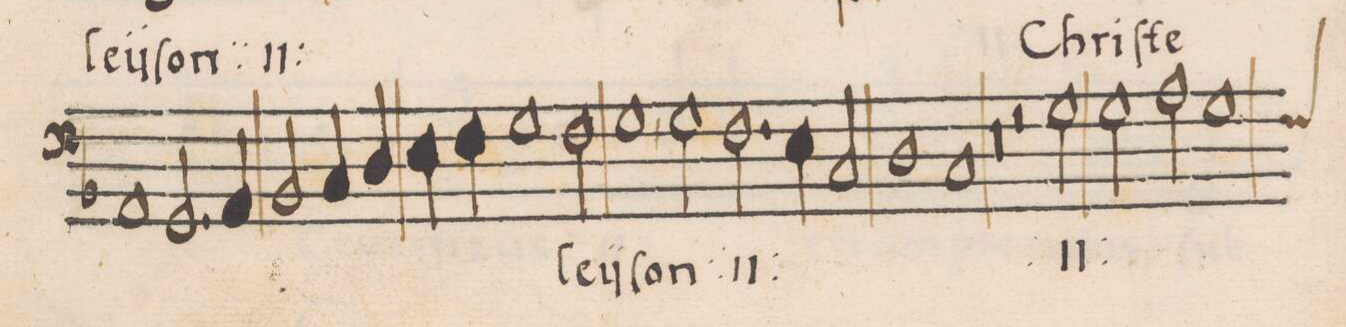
**kern	**text
*I"BASSVS	*
*clefF4	*
*k[b-]	*
*met(C|)	*
*M2/1	*
1AA	.
=25-	=25-
2.GG/	.
4AA/	.
2BB-/	.
4C/	.
4D/	.
=26-	=26-
4E\	.
4F\	.
1G	.
2F\	-leӱ-
=27-	=27-
1G,	-ſon
*	*ij
2G\	Chri-
2.F\	-ſte-
=28-	=28-
4E\	.
2C/	-e-
1D	-leӱ-
=29-	=29-
1C	-ſon
0r	.
=30-	=30-
2r	.
2G\	Chri-
=31-	=31-
2G\	-ſte
2A\	e-
*custos:F	*
1G	.
=32-	=32-
*-	*-
